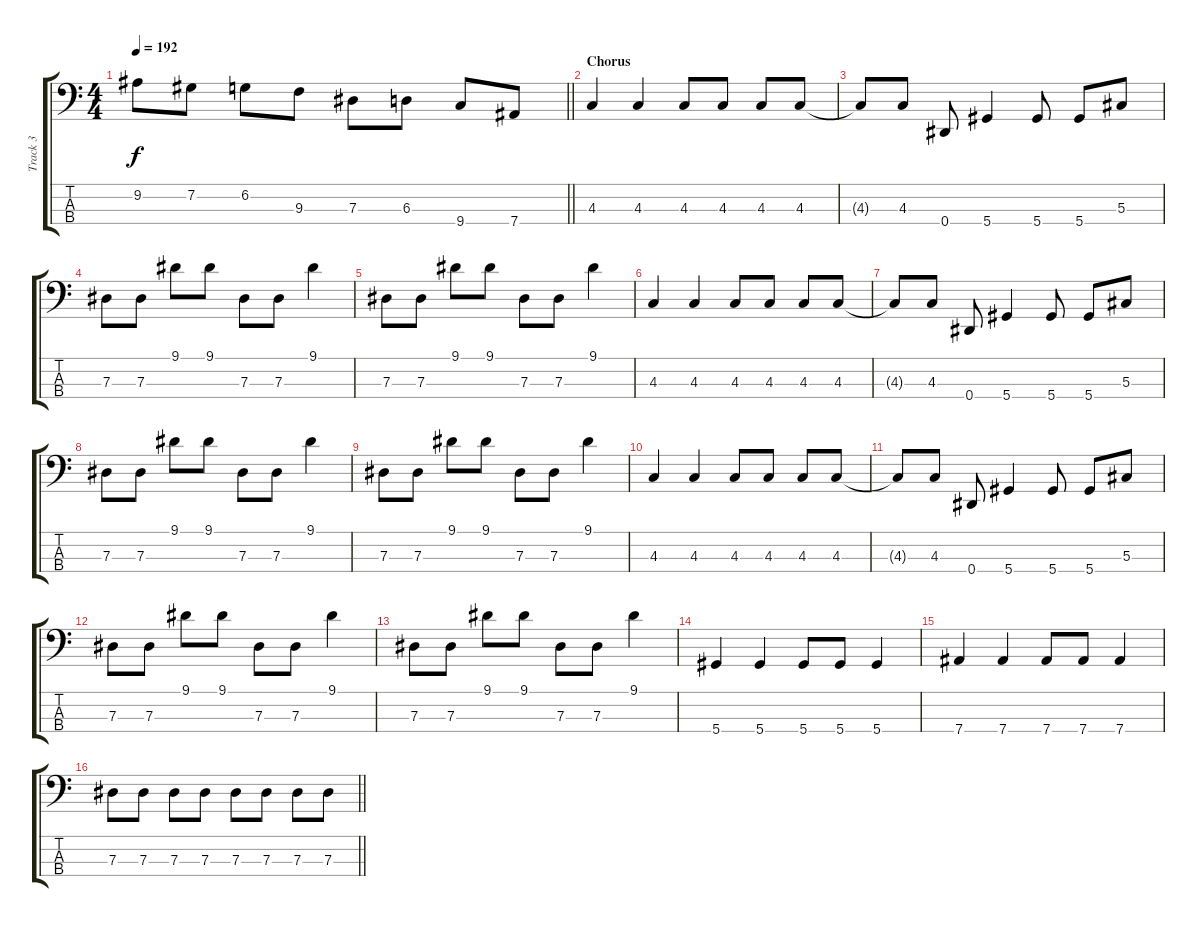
\track ("Track 3" "Track 3") {instrument electricbassfinger}
\staff {score tabs}
\tuning (Gb2 Db2 Ab1 Eb1) {hide}
\ts (4 4)
\tempo 192
\clef f4
\barLineRight lightlight
\ks c
9.2.8{dy f} 7.2.8 6.2.8 9.3.8 7.3.8 6.3.8 9.4.8 7.4.8 |
\section ("" "Chorus")
4.3.4 4.3.4 4.3.8 4.3.8 4.3.8 4.3.8 |
4.3{t}.8 4.3.8 0.4.8 5.4.4 5.4.8 5.4.8 5.3.8 |
7.3.8 7.3.8 9.1.8 9.1.8 7.3.8 7.3.8 9.1.4 |
7.3.8 7.3.8 9.1.8 9.1.8 7.3.8 7.3.8 9.1.4 |
4.3.4 4.3.4 4.3.8 4.3.8 4.3.8 4.3.8 |
4.3{t}.8 4.3.8 0.4.8 5.4.4 5.4.8 5.4.8 5.3.8 |
7.3.8 7.3.8 9.1.8 9.1.8 7.3.8 7.3.8 9.1.4 |
7.3.8 7.3.8 9.1.8 9.1.8 7.3.8 7.3.8 9.1.4 |
4.3.4 4.3.4 4.3.8 4.3.8 4.3.8 4.3.8 |
4.3{t}.8 4.3.8 0.4.8 5.4.4 5.4.8 5.4.8 5.3.8 |
7.3.8 7.3.8 9.1.8 9.1.8 7.3.8 7.3.8 9.1.4 |
7.3.8 7.3.8 9.1.8 9.1.8 7.3.8 7.3.8 9.1.4 |
5.4.4 5.4.4 5.4.8 5.4.8 5.4.4 |
7.4.4 7.4.4 7.4.8 7.4.8 7.4.4 |
\barLineRight lightlight
7.3.8 7.3.8 7.3.8 7.3.8 7.3.8 7.3.8 7.3.8 7.3.8
